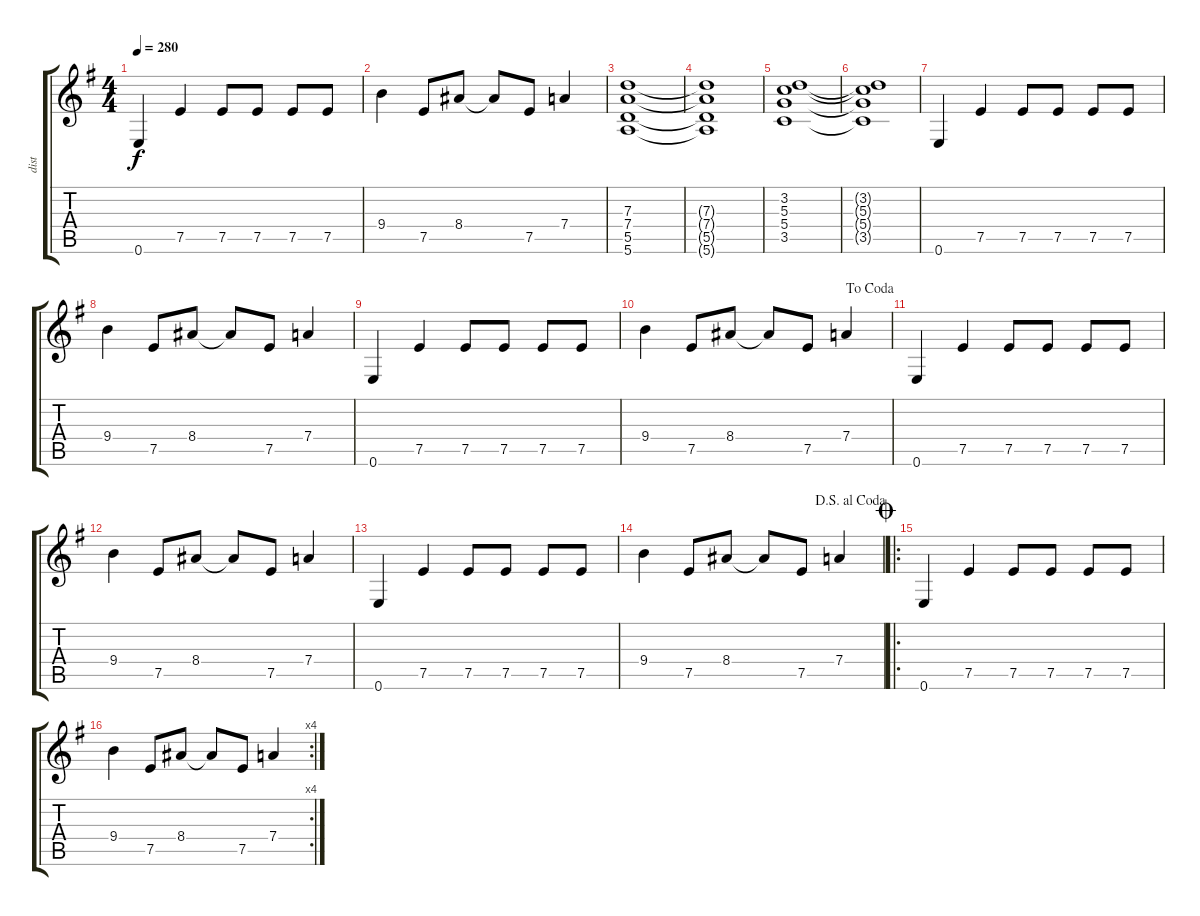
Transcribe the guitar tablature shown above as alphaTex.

\track ("dist" "dist") {instrument distortionguitar}
\staff {score tabs}
\tuning (E4 B3 G3 D3 A2 E2) {hide}
\ts (4 4)
\tempo 280
\clef g2
\ks g
0.6.4{dy f} 7.5.4 7.5.8 7.5.8 7.5.8 7.5.8 |
9.4.4 7.5.8 8.4.8 8.4{t}.8 7.5.8 7.4.4 |
(7.3 7.4 5.5 5.6).1 |
(7.3{t} 7.4{t} 5.5{t} 5.6{t}).1 |
(3.2 5.3 5.4 3.5).1 |
(3.2{t} 5.3{t} 5.4{t} 3.5{t}).1 |
0.6.4 7.5.4 7.5.8 7.5.8 7.5.8 7.5.8 |
9.4.4 7.5.8 8.4.8 8.4{t}.8 7.5.8 7.4.4 |
0.6.4 7.5.4 7.5.8 7.5.8 7.5.8 7.5.8 |
\jump dacoda
9.4.4 7.5.8 8.4.8 8.4{t}.8 7.5.8 7.4.4 |
0.6.4 7.5.4 7.5.8 7.5.8 7.5.8 7.5.8 |
9.4.4 7.5.8 8.4.8 8.4{t}.8 7.5.8 7.4.4 |
0.6.4 7.5.4 7.5.8 7.5.8 7.5.8 7.5.8 |
\jump dalsegnoalcoda
9.4.4 7.5.8 8.4.8 8.4{t}.8 7.5.8 7.4.4 |
\ro
\jump coda
0.6.4 7.5.4 7.5.8 7.5.8 7.5.8 7.5.8 |
\rc 4
9.4.4 7.5.8 8.4.8 8.4{t}.8 7.5.8 7.4.4
